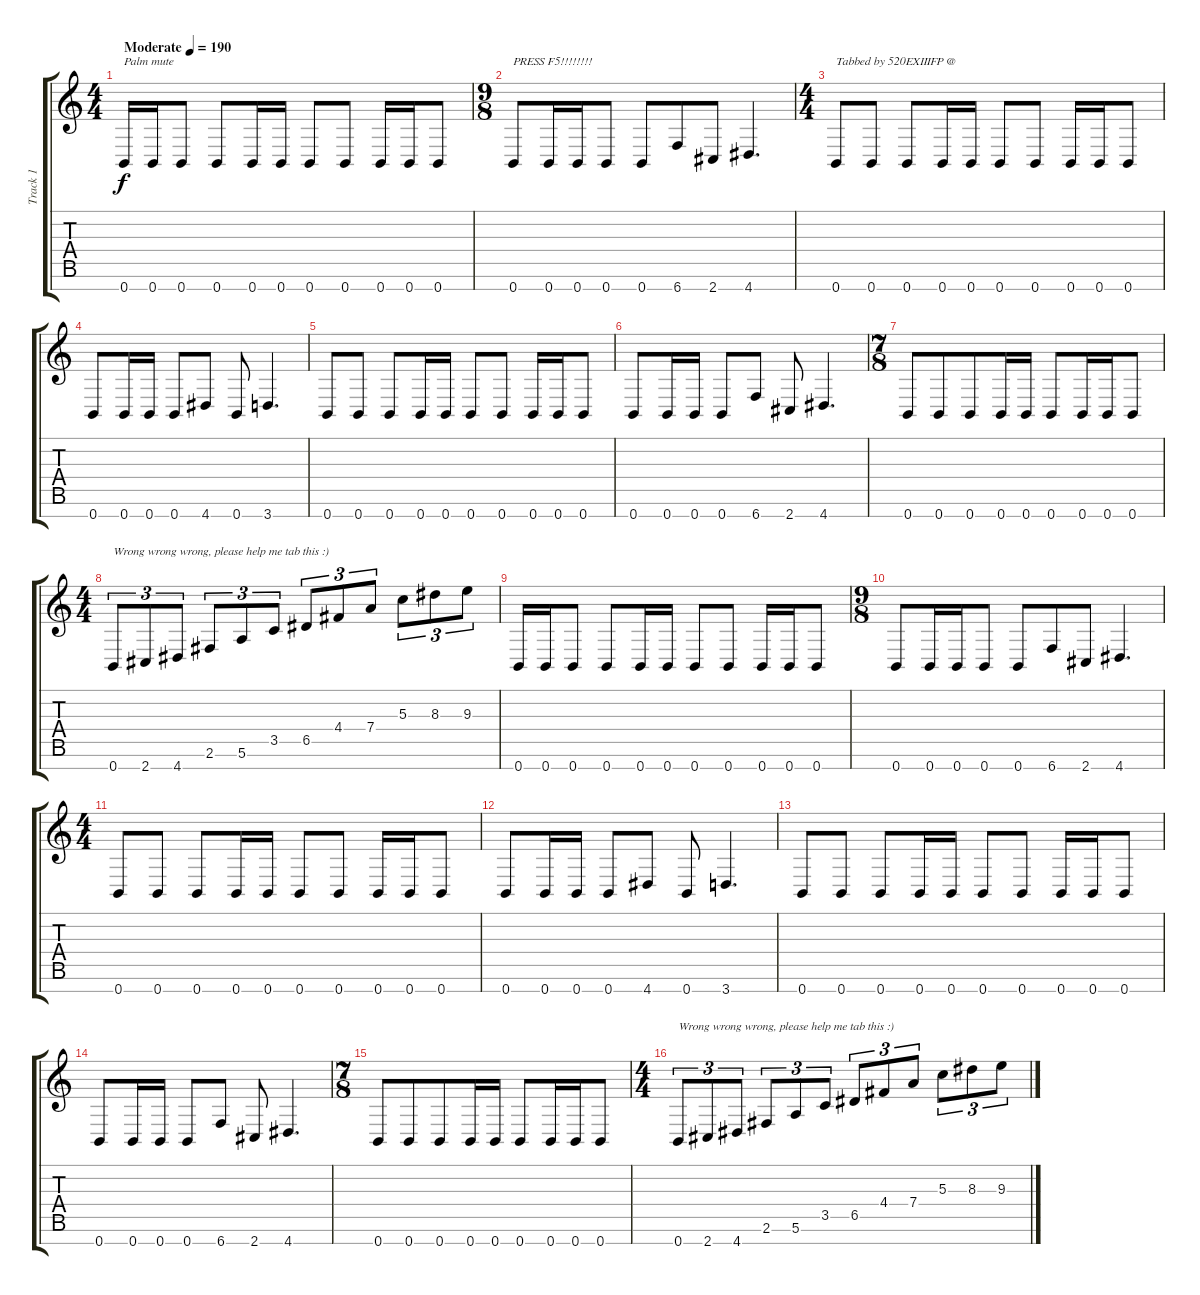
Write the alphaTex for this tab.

\track ("Track 1" "Track 1") {instrument overdrivenguitar}
\staff {score tabs}
\tuning (E4 B3 G3 D3 A2 E2 B1) {hide}
\ts (4 4)
\tempo (190 "Moderate")
\clef g2
\ks c
0.7.16{txt "Palm mute" dy f instrument overdrivenguitar} 0.7.16 0.7.8 0.7.8 0.7.16 0.7.16 0.7.8 0.7.8 0.7.16 0.7.16 0.7.8 |
\ts (9 8)
0.7.8{txt "PRESS F5!!!!!!!!"} 0.7.16 0.7.16 0.7.8 0.7.8 6.7.8 2.7.8 4.7.4{d} |
\ts (4 4)
0.7.8{txt "Tabbed by 520EXIIIFP @"} 0.7.8 0.7.8 0.7.16 0.7.16 0.7.8 0.7.8 0.7.16 0.7.16 0.7.8 |
0.7.8 0.7.16 0.7.16 0.7.8 4.7.8 0.7.8 3.7.4{d} |
0.7.8 0.7.8 0.7.8 0.7.16 0.7.16 0.7.8 0.7.8 0.7.16 0.7.16 0.7.8 |
0.7.8 0.7.16 0.7.16 0.7.8 6.7.8 2.7.8 4.7.4{d} |
\ts (7 8)
0.7.8 0.7.8 0.7.8 0.7.16 0.7.16 0.7.8 0.7.16 0.7.16 0.7.8 |
\ts (4 4)
0.7.8{tu (3 2) txt "Wrong wrong wrong, please help me tab this :)"} 2.7.8{tu (3 2)} 4.7.8{tu (3 2)} 2.6.8{tu (3 2)} 5.6.8{tu (3 2)} 3.5.8{tu (3 2)} 6.5.8{tu (3 2)} 4.4.8{tu (3 2)} 7.4.8{tu (3 2)} 5.3.8{tu (3 2)} 8.3.8{tu (3 2)} 9.3.8{tu (3 2)} |
0.7.16 0.7.16 0.7.8 0.7.8 0.7.16 0.7.16 0.7.8 0.7.8 0.7.16 0.7.16 0.7.8 |
\ts (9 8)
0.7.8 0.7.16 0.7.16 0.7.8 0.7.8 6.7.8 2.7.8 4.7.4{d} |
\ts (4 4)
0.7.8 0.7.8 0.7.8 0.7.16 0.7.16 0.7.8 0.7.8 0.7.16 0.7.16 0.7.8 |
0.7.8 0.7.16 0.7.16 0.7.8 4.7.8 0.7.8 3.7.4{d} |
0.7.8 0.7.8 0.7.8 0.7.16 0.7.16 0.7.8 0.7.8 0.7.16 0.7.16 0.7.8 |
0.7.8 0.7.16 0.7.16 0.7.8 6.7.8 2.7.8 4.7.4{d} |
\ts (7 8)
0.7.8 0.7.8 0.7.8 0.7.16 0.7.16 0.7.8 0.7.16 0.7.16 0.7.8 |
\ts (4 4)
0.7.8{tu (3 2) txt "Wrong wrong wrong, please help me tab this :)"} 2.7.8{tu (3 2)} 4.7.8{tu (3 2)} 2.6.8{tu (3 2)} 5.6.8{tu (3 2)} 3.5.8{tu (3 2)} 6.5.8{tu (3 2)} 4.4.8{tu (3 2)} 7.4.8{tu (3 2)} 5.3.8{tu (3 2)} 8.3.8{tu (3 2)} 9.3.8{tu (3 2)}
